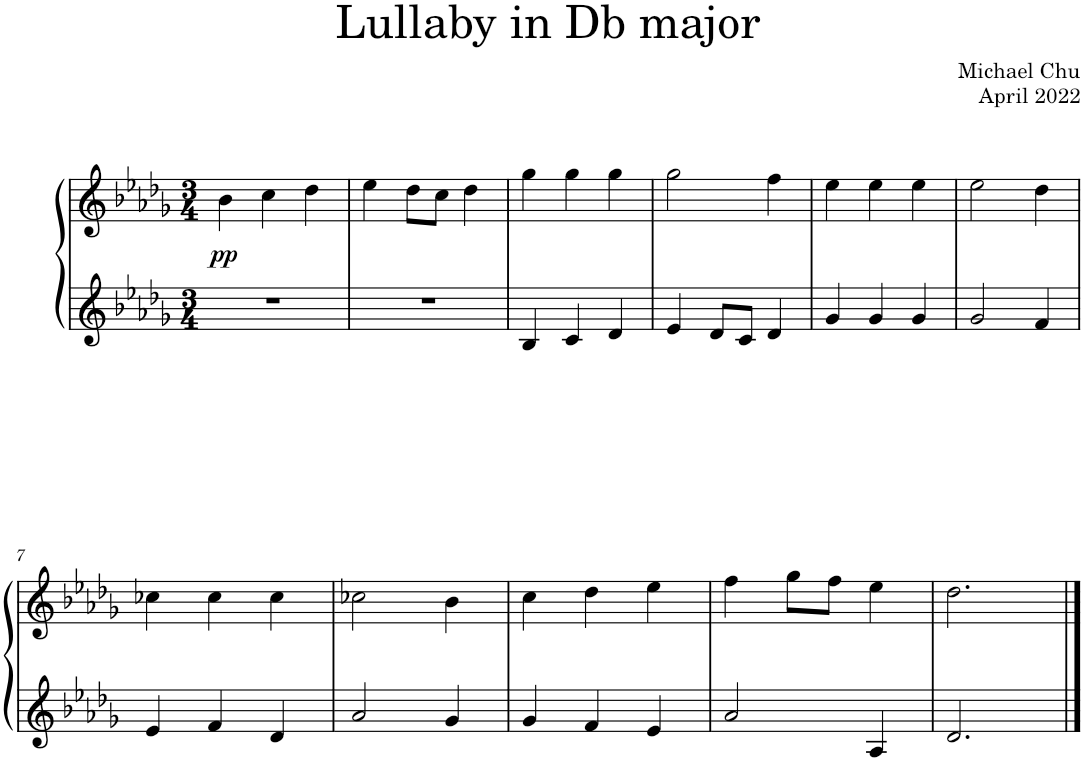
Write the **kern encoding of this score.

**kern	**kern	**dynam
*part1	*part1	*part1
*staff2	*staff1	*staff1/2
*I"Piano	*	*
*I'Pno.	*	*
*clefG2	*clefG2	*
*k[b-e-a-d-g-]	*k[b-e-a-d-g-]	*
*M3/4	*M3/4	*
=1	=1	=1
!	!	!LO:DY:b
2.r	4b-\	pp
.	4cc\	.
.	4dd-\	.
=2	=2	=2
2.r	4ee-\	.
.	8dd-\L	.
.	8cc\J	.
.	4dd-\	.
=3	=3	=3
4B-/	4gg-\	.
4c/	4gg-\	.
4d-/	4gg-\	.
=4	=4	=4
4e-/	2gg-\	.
8d-/L	.	.
8c/J	.	.
4d-/	4ff\	.
=5	=5	=5
4g-/	4ee-\	.
4g-/	4ee-\	.
4g-/	4ee-\	.
=6	=6	=6
2g-/	2ee-\	.
4f/	4dd-\	.
!!LO:LB:g=z
=7	=7	=7
4e-/	4cc-X\	.
4f/	4cc-\	.
4d-/	4cc-\	.
=8	=8	=8
2a-/	2cc-X\	.
4g-/	4b-\	.
=9	=9	=9
4g-/	4cc\	.
4f/	4dd-\	.
4e-/	4ee-\	.
=10	=10	=10
2a-/	4ff\	.
.	8gg-\L	.
.	8ff\J	.
4A-/	4ee-\	.
=11	=11	=11
2.d-/	2.dd-\	.
==	==	==
*-	*-	*-
